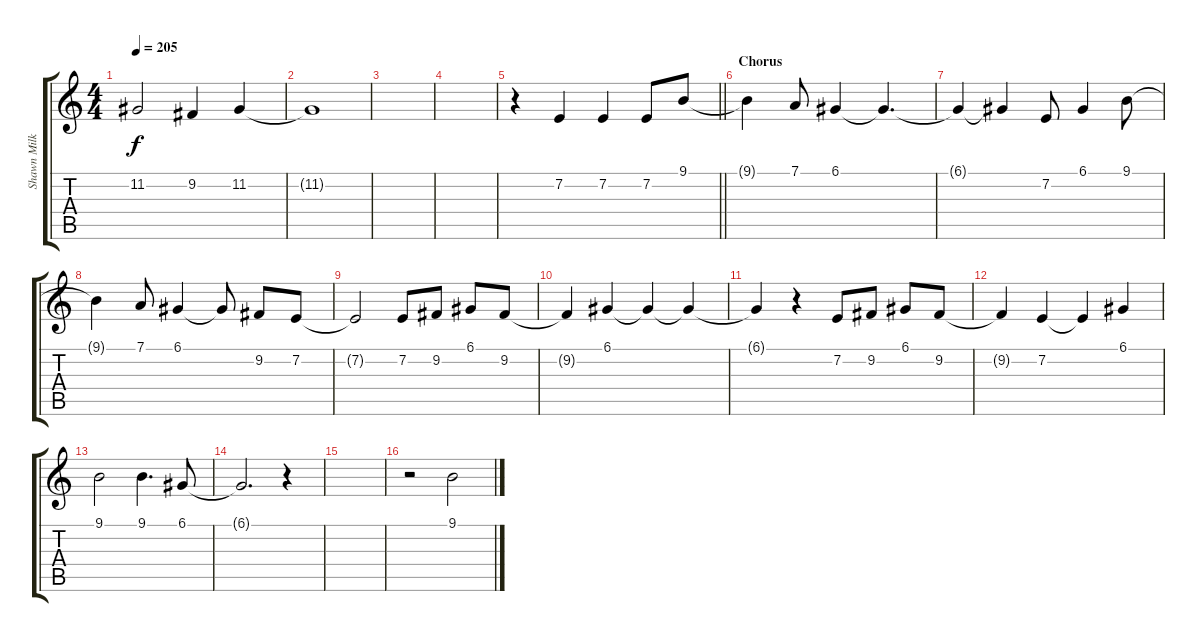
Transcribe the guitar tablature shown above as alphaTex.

\track ("Shawn Milke - Vocals" "Shawn Milk") {instrument altosax}
\staff {score tabs}
\tuning (D4 A3 F3 C3 G2 D2) {hide}
\ts (4 4)
\tempo 205
\clef g2
\ks c
11.2.2{dy f} 9.2.4 11.2.4 |
11.2{t}.1 |
|
|
\barLineRight lightlight
r.4 7.2.4 7.2.4 7.2.8 9.1.8 |
\section ("" "Chorus")
9.1{t}.4 7.1.8 6.1.4 6.1{t}.4{d} |
6.1{t}.4 6.1{t}.4 7.2.8 6.1.4 9.1.8 |
9.1{t}.4 7.1.8 6.1.4 6.1{t}.8 9.2.8 7.2.8 |
7.2{t}.2 7.2.8 9.2.8 6.1.8 9.2.8 |
9.2{t}.4 6.1.4 6.1{t}.4 6.1{t}.4 |
6.1{t}.4 r.4 7.2.8 9.2.8 6.1.8 9.2.8 |
9.2{t}.4 7.2.4 7.2{t}.4 6.1.4 |
9.1.2 9.1.4{d} 6.1.8 |
6.1{t}.2{d} r.4 |
|
r.2 9.1.2
